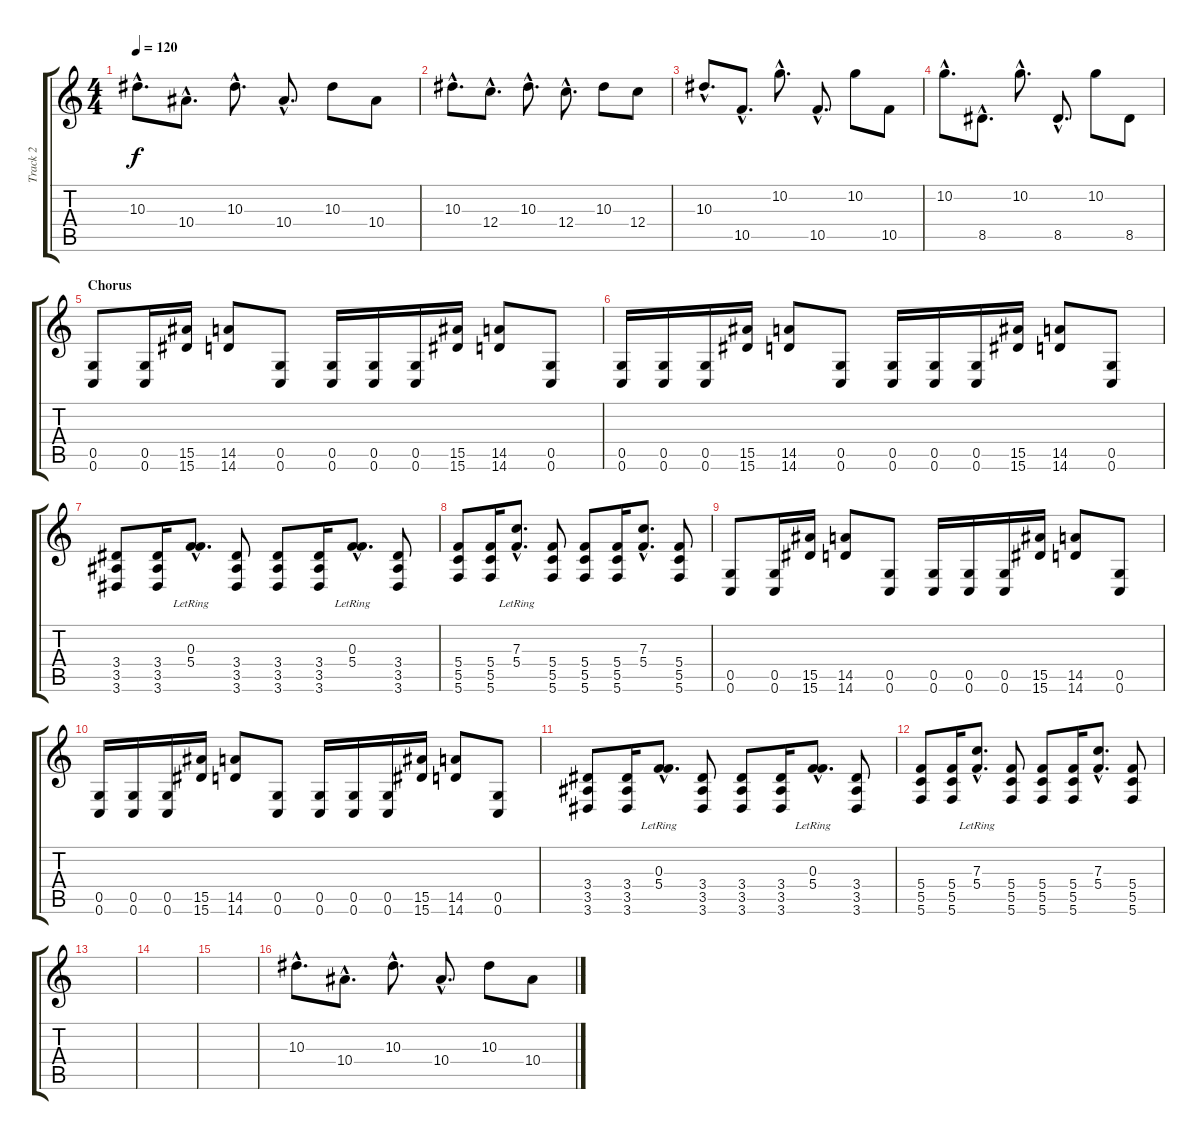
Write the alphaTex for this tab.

\track ("Track 2" "Track 2") {instrument overdrivenguitar}
\staff {score tabs}
\tuning (D4 A3 F3 C3 G2 C2) {hide}
\ts (4 4)
\tempo 120
\clef g2
\ks c
10.3{hac}.8{d dy f} 10.4{hac}.8{d} 10.3{hac}.8{d} 10.4{hac}.8{d} 10.3.8 10.4.8 |
10.3{hac}.8{d} 12.4{hac}.8{d} 10.3{hac}.8{d} 12.4{hac}.8{d} 10.3.8 12.4.8 |
10.3{hac}.8{d} 10.5{hac}.8{d} 10.2{hac}.8{d} 10.5{hac}.8{d} 10.2.8 10.5.8 |
10.2{hac}.8{d} 8.5{hac}.8{d} 10.2{hac}.8{d} 8.5{hac}.8{d} 10.2.8 8.5.8 |
\section ("" "Chorus")
(0.5 0.6).8{instrument overdrivenguitar} (0.5 0.6).16 (15.5 15.6).16 (14.5 14.6).8 (0.5 0.6).8 (0.5 0.6).16 (0.5 0.6).16 (0.5 0.6).16 (15.5 15.6).16 (14.5 14.6).8 (0.5 0.6).8 |
(0.5 0.6).16 (0.5 0.6).16 (0.5 0.6).16 (15.5 15.6).16 (14.5 14.6).8 (0.5 0.6).8 (0.5 0.6).16 (0.5 0.6).16 (0.5 0.6).16 (15.5 15.6).16 (14.5 14.6).8 (0.5 0.6).8 |
(3.4 3.5 3.6).8 (3.4 3.5 3.6).16 (0.3{hac lr} 5.4{hac lr}).8{d} (3.4 3.5 3.6).8 (3.4 3.5 3.6).8 (3.4 3.5 3.6).16 (0.3{hac lr} 5.4{hac lr}).8{d} (3.4 3.5 3.6).8 |
(5.4 5.5 5.6).8 (5.4 5.5 5.6).16 (7.3{hac lr} 5.4{hac lr}).8{d} (5.4 5.5 5.6).8 (5.4 5.5 5.6).8 (5.4 5.5 5.6).16 (7.3{hac} 5.4{hac}).8{d} (5.4 5.5 5.6).8 |
(0.5 0.6).8 (0.5 0.6).16 (15.5 15.6).16 (14.5 14.6).8 (0.5 0.6).8 (0.5 0.6).16 (0.5 0.6).16 (0.5 0.6).16 (15.5 15.6).16 (14.5 14.6).8 (0.5 0.6).8 |
(0.5 0.6).16 (0.5 0.6).16 (0.5 0.6).16 (15.5 15.6).16 (14.5 14.6).8 (0.5 0.6).8 (0.5 0.6).16 (0.5 0.6).16 (0.5 0.6).16 (15.5 15.6).16 (14.5 14.6).8 (0.5 0.6).8 |
(3.4 3.5 3.6).8 (3.4 3.5 3.6).16 (0.3{hac lr} 5.4{hac lr}).8{d} (3.4 3.5 3.6).8 (3.4 3.5 3.6).8 (3.4 3.5 3.6).16 (0.3{hac lr} 5.4{hac lr}).8{d} (3.4 3.5 3.6).8 |
(5.4 5.5 5.6).8 (5.4 5.5 5.6).16 (7.3{hac lr} 5.4{hac lr}).8{d} (5.4 5.5 5.6).8 (5.4 5.5 5.6).8 (5.4 5.5 5.6).16 (7.3{hac} 5.4{hac}).8{d} (5.4 5.5 5.6).8 |
|
|
|
10.3{hac}.8{d volume 9} 10.4{hac}.8{d} 10.3{hac}.8{d} 10.4{hac}.8{d} 10.3.8 10.4.8
